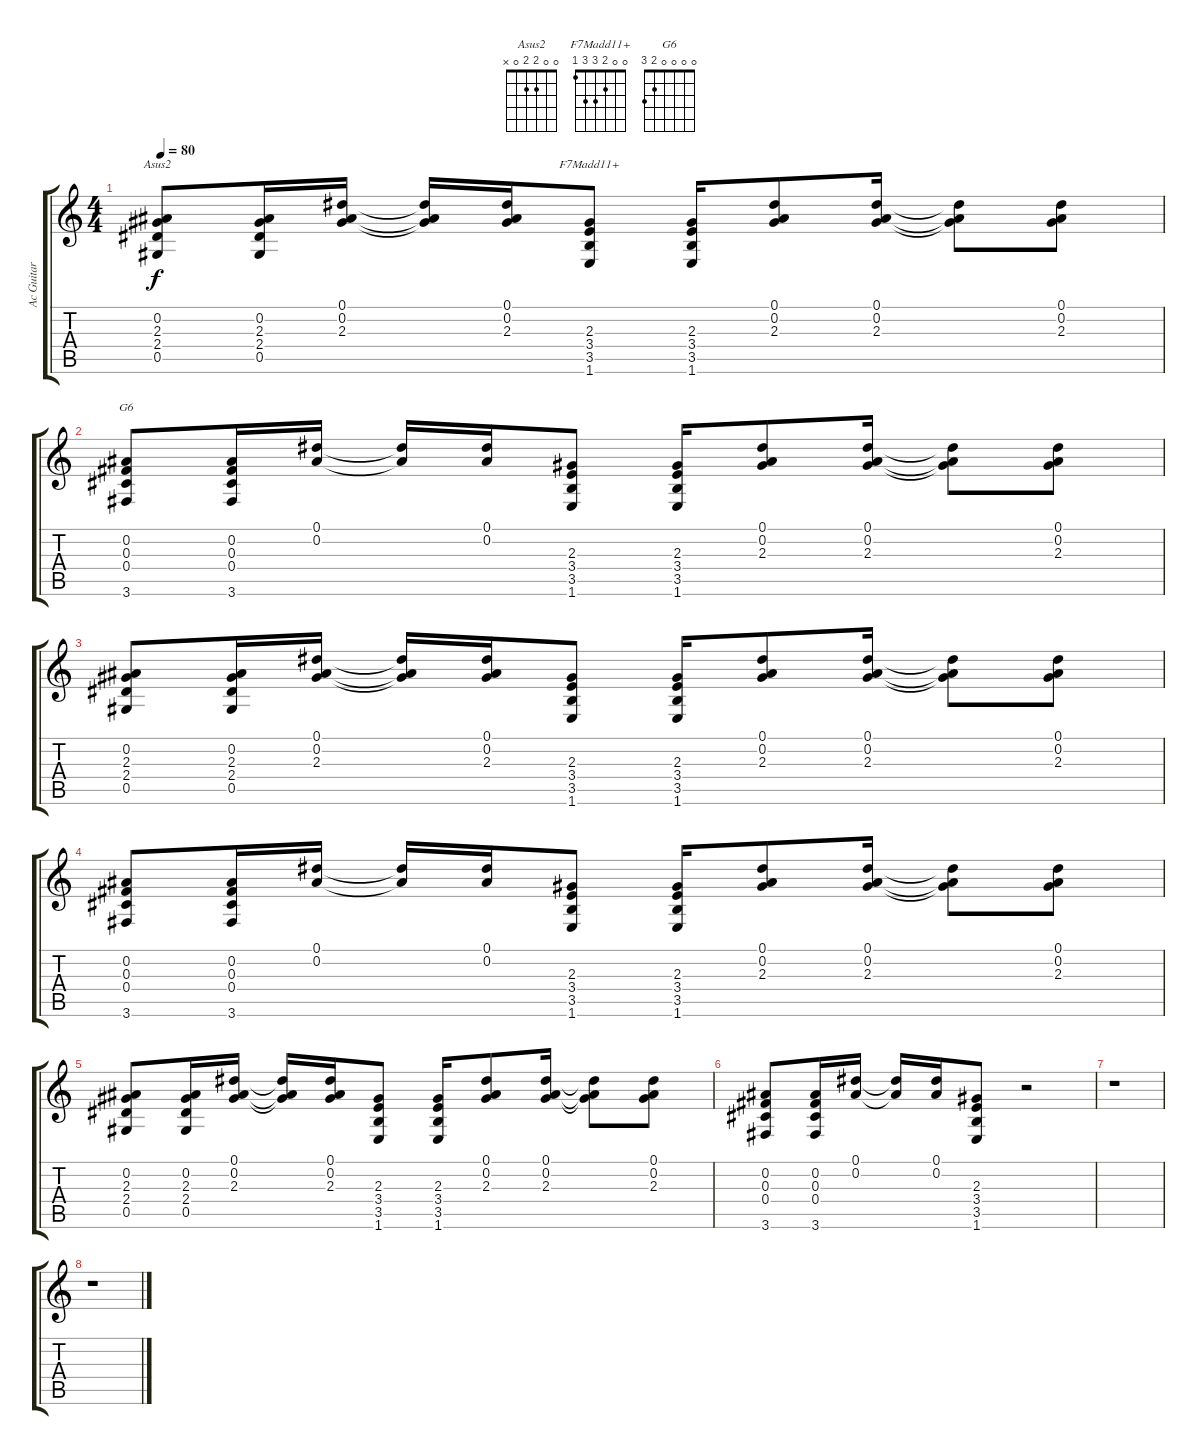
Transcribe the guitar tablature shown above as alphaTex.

\track ("Ac Guitar" "Ac Guitar") {instrument acousticguitarsteel}
\staff {score tabs}
\tuning (Eb4 Bb3 Gb3 Db3 Ab2 Eb2) {hide}
\chord ("Asus2" 0 0 2 2 0 x)
\chord ("F7Madd11+" 0 0 2 3 3 1)
\chord ("G6" 0 0 0 0 2 3)
\ts (4 4)
\tempo 80
\clef g2
\ks c
(0.2 2.3 2.4 0.5).8{ch "Asus2" dy f} (0.2 2.3 2.4 0.5).16 (0.1 0.2 2.3).16 (0.1{t} 0.2{t} 2.3{t}).16 (0.1 0.2 2.3).16 (2.3 3.4 3.5 1.6).8{ch "F7Madd11+"} (2.3 3.4 3.5 1.6).16 (0.1 0.2 2.3).8 (0.1 0.2 2.3).16 (0.1{t} 0.2{t} 2.3{t}).8 (0.1 0.2 2.3).8 |
(0.2 0.3 0.4 3.6).8{ch "G6"} (0.2 0.3 0.4 3.6).16 (0.1 0.2).16 (0.1{t} 0.2{t}).16 (0.1 0.2).16 (2.3 3.4 3.5 1.6).8 (2.3 3.4 3.5 1.6).16 (0.1 0.2 2.3).8 (0.1 0.2 2.3).16 (0.1{t} 0.2{t} 2.3{t}).8 (0.1 0.2 2.3).8 |
(0.2 2.3 2.4 0.5).8 (0.2 2.3 2.4 0.5).16 (0.1 0.2 2.3).16 (0.1{t} 0.2{t} 2.3{t}).16 (0.1 0.2 2.3).16 (2.3 3.4 3.5 1.6).8 (2.3 3.4 3.5 1.6).16 (0.1 0.2 2.3).8 (0.1 0.2 2.3).16 (0.1{t} 0.2{t} 2.3{t}).8 (0.1 0.2 2.3).8 |
(0.2 0.3 0.4 3.6).8 (0.2 0.3 0.4 3.6).16 (0.1 0.2).16 (0.1{t} 0.2{t}).16 (0.1 0.2).16 (2.3 3.4 3.5 1.6).8 (2.3 3.4 3.5 1.6).16 (0.1 0.2 2.3).8 (0.1 0.2 2.3).16 (0.1{t} 0.2{t} 2.3{t}).8 (0.1 0.2 2.3).8 |
(0.2 2.3 2.4 0.5).8 (0.2 2.3 2.4 0.5).16 (0.1 0.2 2.3).16 (0.1{t} 0.2{t} 2.3{t}).16 (0.1 0.2 2.3).16 (2.3 3.4 3.5 1.6).8 (2.3 3.4 3.5 1.6).16 (0.1 0.2 2.3).8 (0.1 0.2 2.3).16 (0.1{t} 0.2{t} 2.3{t}).8 (0.1 0.2 2.3).8 |
(0.2 0.3 0.4 3.6).8 (0.2 0.3 0.4 3.6).16 (0.1 0.2).16 (0.1{t} 0.2{t}).16 (0.1 0.2).16 (2.3 3.4 3.5 1.6).8 r.2 |
r.1 |
r.1
